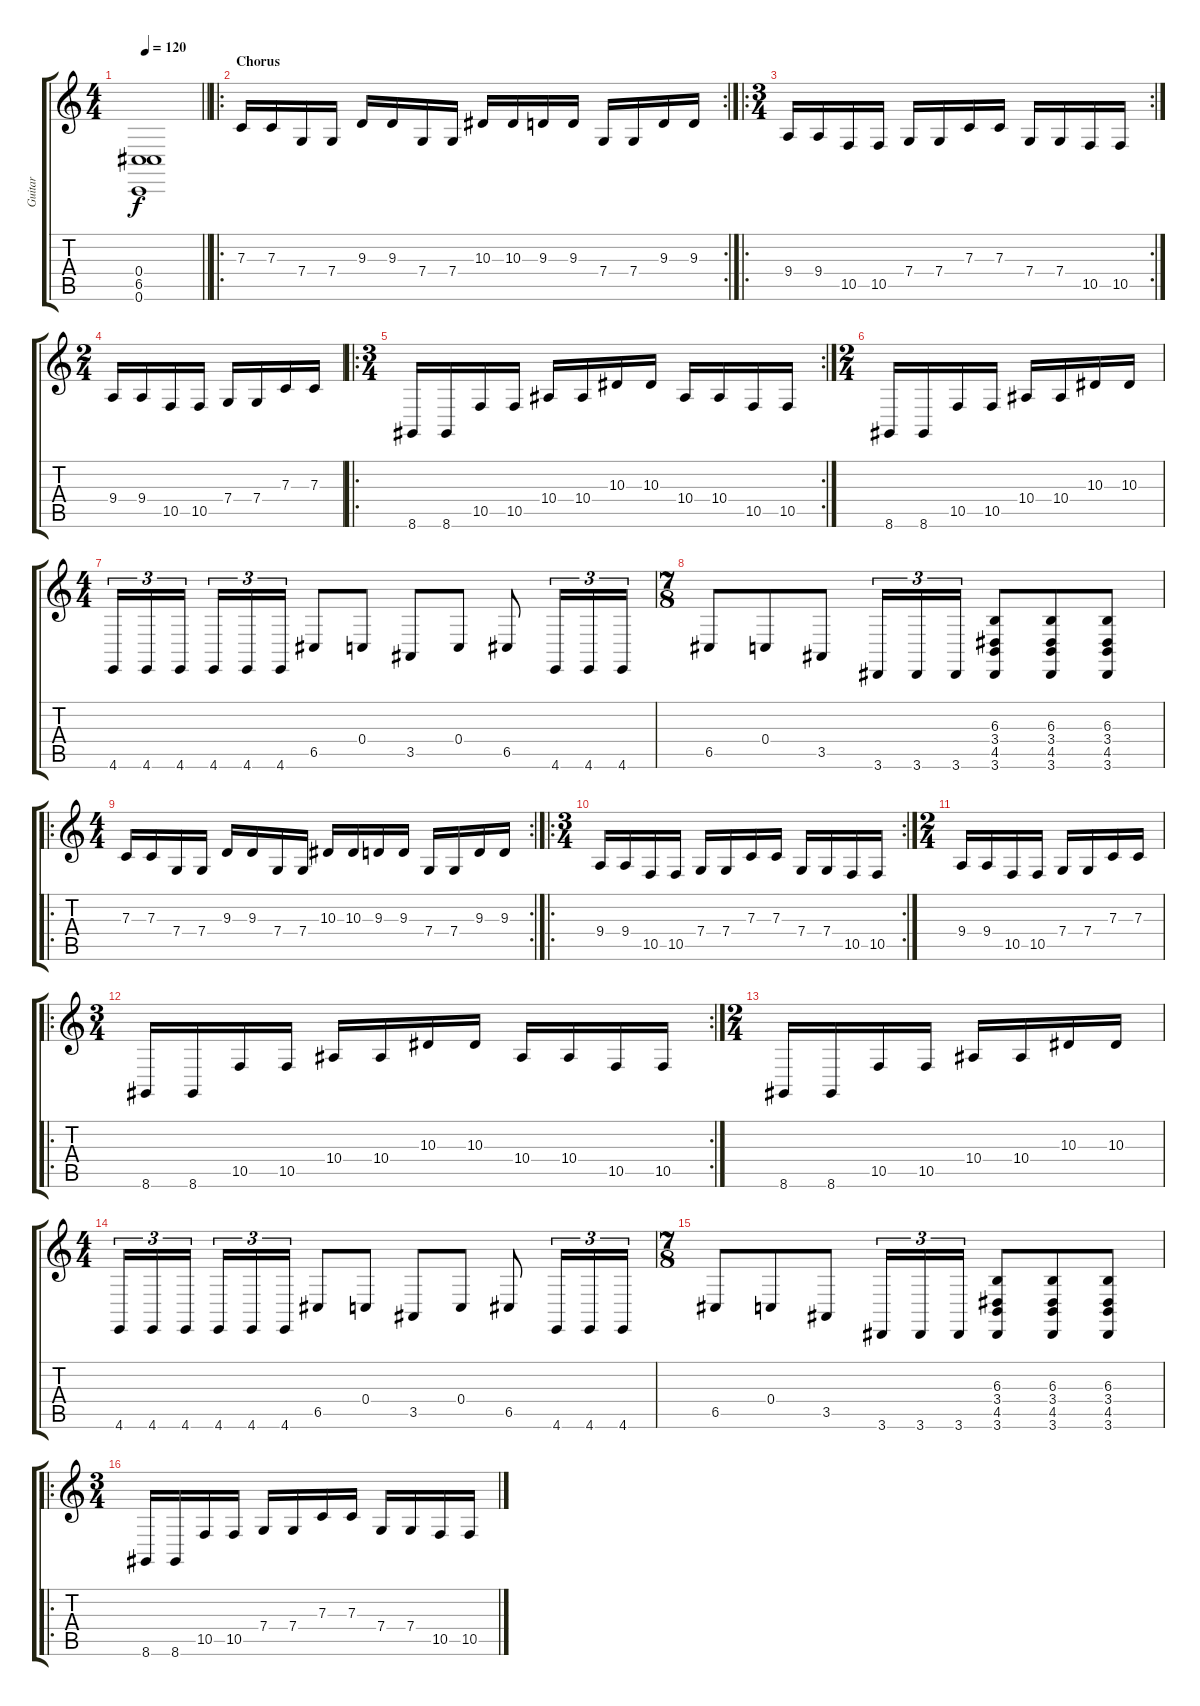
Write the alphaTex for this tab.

\track ("Guitar" "Guitar") {instrument brightacousticpiano}
\staff {score tabs}
\tuning (D4 A3 F3 C3 G2 C2) {hide}
\ts (4 4)
\tempo 120
\clef g2
\barLineRight lightlight
\ks c
(0.4 6.5 0.6).1{dy f} |
\ro
\rc 2
\section ("" "Chorus")
7.3.16 7.3.16 7.4.16 7.4.16 9.3.16 9.3.16 7.4.16 7.4.16 10.3.16 10.3.16 9.3.16 9.3.16 7.4.16 7.4.16 9.3.16 9.3.16 |
\ro
\rc 2
\ts (3 4)
9.4.16 9.4.16 10.5.16 10.5.16 7.4.16 7.4.16 7.3.16 7.3.16 7.4.16 7.4.16 10.5.16 10.5.16 |
\ts (2 4)
9.4.16 9.4.16 10.5.16 10.5.16 7.4.16 7.4.16 7.3.16 7.3.16 |
\ro
\rc 2
\ts (3 4)
8.6.16 8.6.16 10.5.16 10.5.16 10.4.16 10.4.16 10.3.16 10.3.16 10.4.16 10.4.16 10.5.16 10.5.16 |
\ts (2 4)
8.6.16 8.6.16 10.5.16 10.5.16 10.4.16 10.4.16 10.3.16 10.3.16 |
\ts (4 4)
4.6.16{tu (3 2)} 4.6.16{tu (3 2)} 4.6.16{tu (3 2) beam splitsecondary} 4.6.16{tu (3 2)} 4.6.16{tu (3 2)} 4.6.16{tu (3 2)} 6.5.8 0.4.8 3.5.8 0.4.8 6.5.8 4.6.16{tu (3 2)} 4.6.16{tu (3 2)} 4.6.16{tu (3 2)} |
\ts (7 8)
6.5.8 0.4.8 3.5.8 3.6.16{tu (3 2)} 3.6.16{tu (3 2)} 3.6.16{tu (3 2)} (6.3 3.4 4.5 3.6).8 (6.3 3.4 4.5 3.6).8 (6.3 3.4 4.5 3.6).8 |
\ro
\rc 2
\ts (4 4)
7.3.16 7.3.16 7.4.16 7.4.16 9.3.16 9.3.16 7.4.16 7.4.16 10.3.16 10.3.16 9.3.16 9.3.16 7.4.16 7.4.16 9.3.16 9.3.16 |
\ro
\rc 2
\ts (3 4)
9.4.16 9.4.16 10.5.16 10.5.16 7.4.16 7.4.16 7.3.16 7.3.16 7.4.16 7.4.16 10.5.16 10.5.16 |
\ts (2 4)
9.4.16 9.4.16 10.5.16 10.5.16 7.4.16 7.4.16 7.3.16 7.3.16 |
\ro
\rc 2
\ts (3 4)
8.6.16 8.6.16 10.5.16 10.5.16 10.4.16 10.4.16 10.3.16 10.3.16 10.4.16 10.4.16 10.5.16 10.5.16 |
\ts (2 4)
8.6.16 8.6.16 10.5.16 10.5.16 10.4.16 10.4.16 10.3.16 10.3.16 |
\ts (4 4)
4.6.16{tu (3 2)} 4.6.16{tu (3 2)} 4.6.16{tu (3 2) beam splitsecondary} 4.6.16{tu (3 2)} 4.6.16{tu (3 2)} 4.6.16{tu (3 2)} 6.5.8 0.4.8 3.5.8 0.4.8 6.5.8 4.6.16{tu (3 2)} 4.6.16{tu (3 2)} 4.6.16{tu (3 2)} |
\ts (7 8)
6.5.8 0.4.8 3.5.8 3.6.16{tu (3 2)} 3.6.16{tu (3 2)} 3.6.16{tu (3 2)} (6.3 3.4 4.5 3.6).8 (6.3 3.4 4.5 3.6).8 (6.3 3.4 4.5 3.6).8 |
\ro
\ts (3 4)
8.6.16 8.6.16 10.5.16 10.5.16 7.4.16 7.4.16 7.3.16 7.3.16 7.4.16 7.4.16 10.5.16 10.5.16
